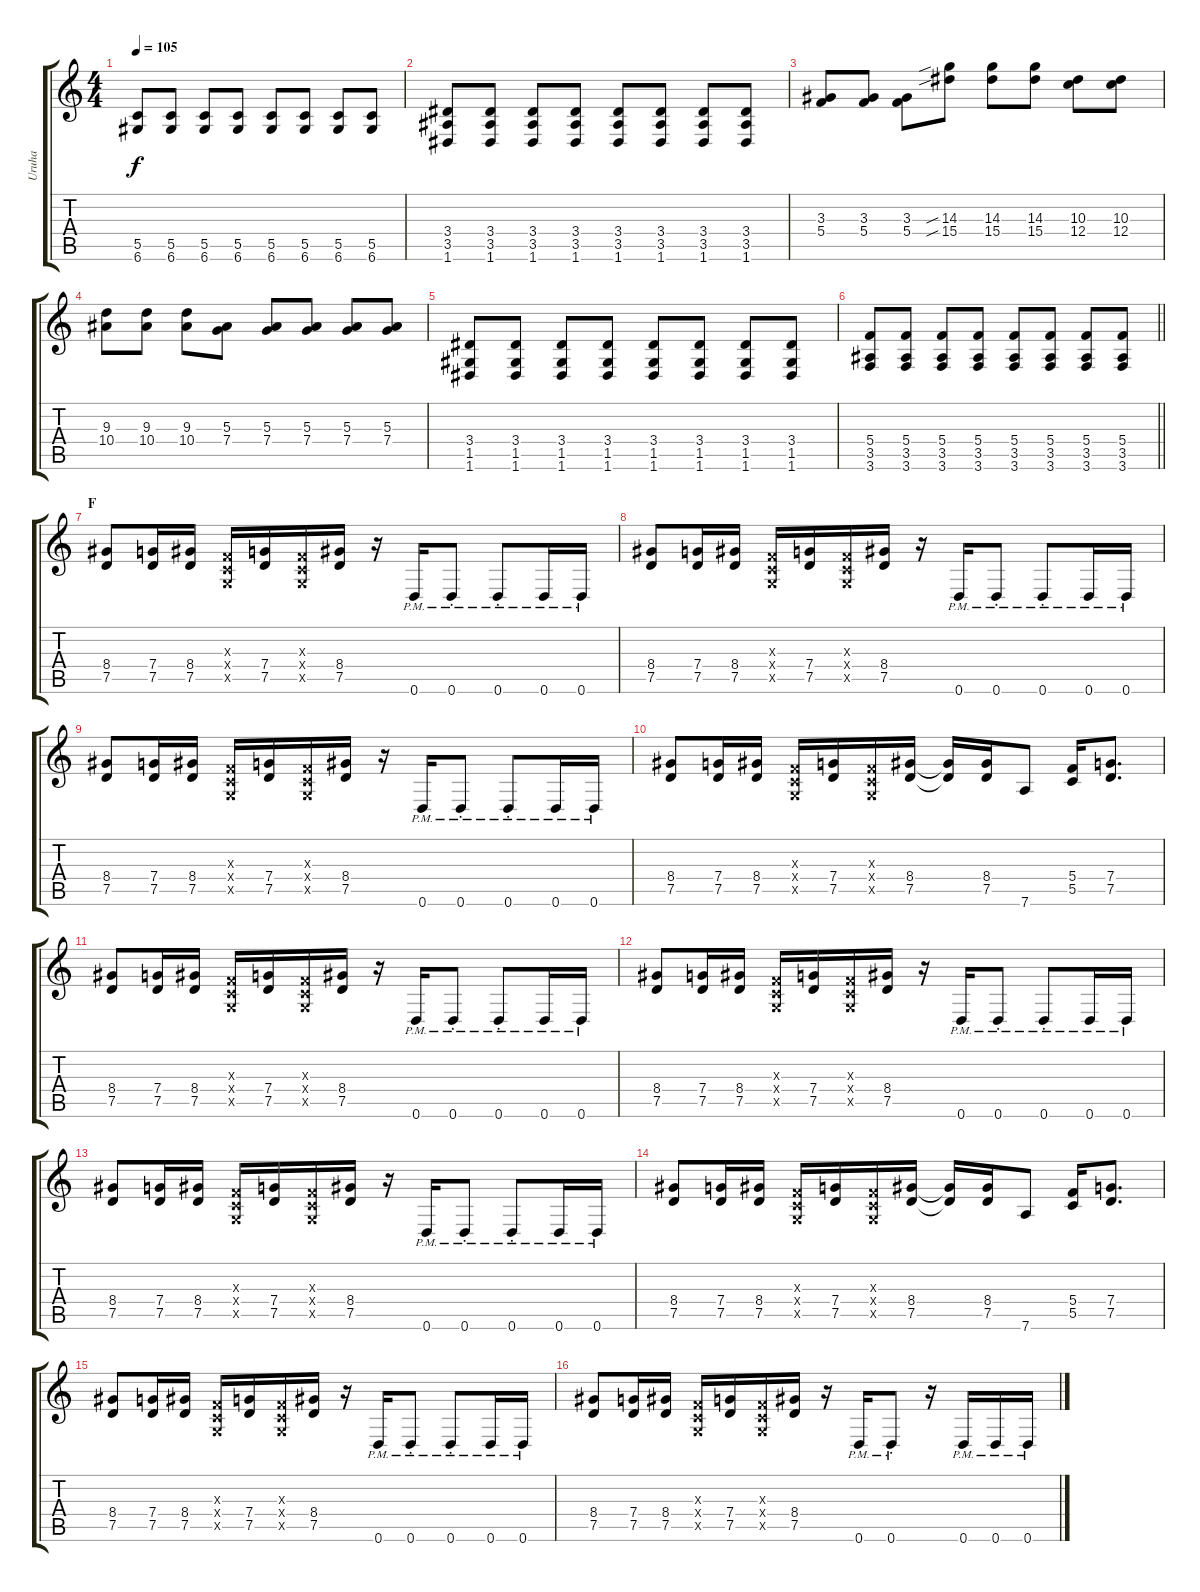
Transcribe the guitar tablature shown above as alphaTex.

\track ("Uruha" "Uruha") {instrument distortionguitar}
\staff {score tabs}
\tuning (D4 A3 F3 C3 G2 D2) {hide}
\ts (4 4)
\tempo 105
\clef g2
\ks c
(5.5 6.6).8{dy f} (5.5 6.6).8 (5.5 6.6).8 (5.5 6.6).8 (5.5 6.6).8 (5.5 6.6).8 (5.5 6.6).8 (5.5 6.6).8 |
(3.4 3.5 1.6).8 (3.4 3.5 1.6).8 (3.4 3.5 1.6).8 (3.4 3.5 1.6).8 (3.4 3.5 1.6).8 (3.4 3.5 1.6).8 (3.4 3.5 1.6).8 (3.4 3.5 1.6).8 |
(3.3 5.4).8 (3.3 5.4).8 (3.3 5.4).8 (14.3{sib} 15.4{sib}).8 (14.3 15.4).8 (14.3 15.4).8 (10.3 12.4).8 (10.3 12.4).8 |
(9.3 10.4).8 (9.3 10.4).8 (9.3 10.4).8 (5.3 7.4).8 (5.3 7.4).8 (5.3 7.4).8 (5.3 7.4).8 (5.3 7.4).8 |
(3.4 1.5 1.6).8 (3.4 1.5 1.6).8 (3.4 1.5 1.6).8 (3.4 1.5 1.6).8 (3.4 1.5 1.6).8 (3.4 1.5 1.6).8 (3.4 1.5 1.6).8 (3.4 1.5 1.6).8 |
\barLineRight lightlight
(5.4 3.5 3.6).8 (5.4 3.5 3.6).8 (5.4 3.5 3.6).8 (5.4 3.5 3.6).8 (5.4 3.5 3.6).8 (5.4 3.5 3.6).8 (5.4 3.5 3.6).8 (5.4 3.5 3.6).8 |
\section ("" "F")
(8.4 7.5).8 (7.4 7.5).16 (8.4 7.5).16 (0.3{x} 0.4{x} 0.5{x}).16 (7.4 7.5).16 (0.3{x} 0.4{x} 0.5{x}).16 (8.4 7.5).16 r.16 0.6{pm}.16 0.6{pm st}.8 0.6{pm st}.8 0.6{pm}.16 0.6{pm}.16 |
(8.4 7.5).8 (7.4 7.5).16 (8.4 7.5).16 (0.3{x} 0.4{x} 0.5{x}).16 (7.4 7.5).16 (0.3{x} 0.4{x} 0.5{x}).16 (8.4 7.5).16 r.16 0.6{pm}.16 0.6{pm st}.8 0.6{pm st}.8 0.6{pm}.16 0.6{pm}.16 |
(8.4 7.5).8 (7.4 7.5).16 (8.4 7.5).16 (0.3{x} 0.4{x} 0.5{x}).16 (7.4 7.5).16 (0.3{x} 0.4{x} 0.5{x}).16 (8.4 7.5).16 r.16 0.6{pm}.16 0.6{pm st}.8 0.6{pm st}.8 0.6{pm}.16 0.6{pm}.16 |
(8.4 7.5).8 (7.4 7.5).16 (8.4 7.5).16 (0.3{x} 0.4{x} 0.5{x}).16 (7.4 7.5).16 (0.3{x} 0.4{x} 0.5{x}).16 (8.4 7.5).16 (8.4{t} 7.5{t}).16 (8.4 7.5).16 7.6.8 (5.4 5.5).16 (7.4 7.5).8{d} |
(8.4 7.5).8 (7.4 7.5).16 (8.4 7.5).16 (0.3{x} 0.4{x} 0.5{x}).16 (7.4 7.5).16 (0.3{x} 0.4{x} 0.5{x}).16 (8.4 7.5).16 r.16 0.6{pm}.16 0.6{pm st}.8 0.6{pm st}.8 0.6{pm}.16 0.6{pm}.16 |
(8.4 7.5).8 (7.4 7.5).16 (8.4 7.5).16 (0.3{x} 0.4{x} 0.5{x}).16 (7.4 7.5).16 (0.3{x} 0.4{x} 0.5{x}).16 (8.4 7.5).16 r.16 0.6{pm}.16 0.6{pm st}.8 0.6{pm st}.8 0.6{pm}.16 0.6{pm}.16 |
(8.4 7.5).8 (7.4 7.5).16 (8.4 7.5).16 (0.3{x} 0.4{x} 0.5{x}).16 (7.4 7.5).16 (0.3{x} 0.4{x} 0.5{x}).16 (8.4 7.5).16 r.16 0.6{pm}.16 0.6{pm st}.8 0.6{pm st}.8 0.6{pm}.16 0.6{pm}.16 |
(8.4 7.5).8 (7.4 7.5).16 (8.4 7.5).16 (0.3{x} 0.4{x} 0.5{x}).16 (7.4 7.5).16 (0.3{x} 0.4{x} 0.5{x}).16 (8.4 7.5).16 (8.4{t} 7.5{t}).16 (8.4 7.5).16 7.6.8 (5.4 5.5).16 (7.4 7.5).8{d} |
(8.4 7.5).8 (7.4 7.5).16 (8.4 7.5).16 (0.3{x} 0.4{x} 0.5{x}).16 (7.4 7.5).16 (0.3{x} 0.4{x} 0.5{x}).16 (8.4 7.5).16 r.16 0.6{pm}.16 0.6{pm st}.8 0.6{pm st}.8 0.6{pm}.16 0.6{pm}.16 |
(8.4 7.5).8 (7.4 7.5).16 (8.4 7.5).16 (0.3{x} 0.4{x} 0.5{x}).16 (7.4 7.5).16 (0.3{x} 0.4{x} 0.5{x}).16 (8.4 7.5).16 r.16 0.6{pm}.16 0.6{pm st}.8 r.16 0.6{pm}.16 0.6{pm}.16 0.6{pm}.16
